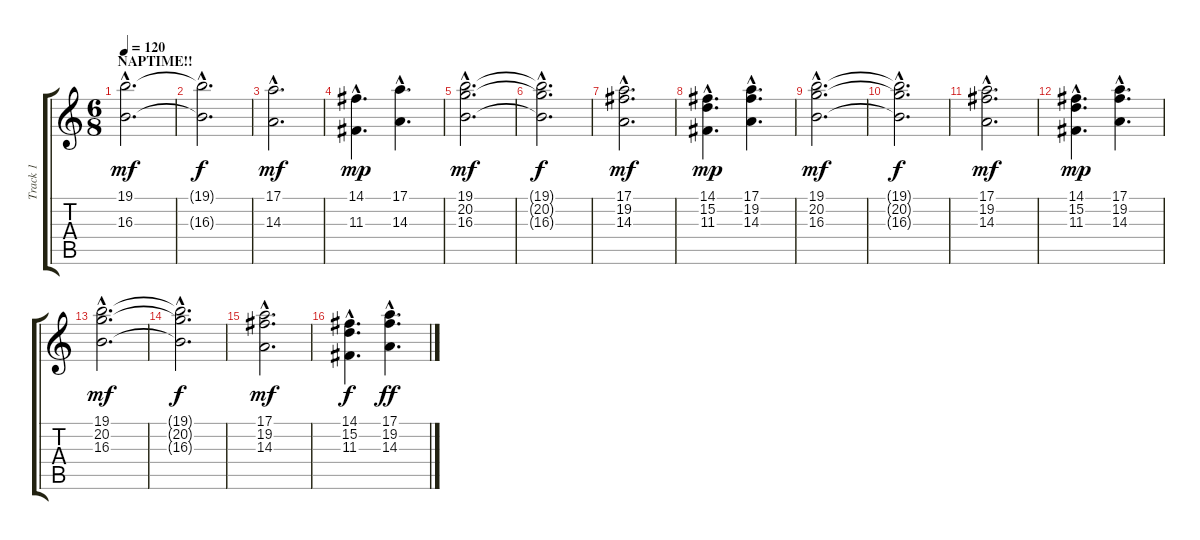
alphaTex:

\track ("Track 1" "Track 1") {instrument stringensemble1}
\staff {score tabs}
\tuning (E4 B3 G3 D3 A2 E2) {hide}
\ts (6 8)
\section ("" "NAPTIME!! ")
\tempo 120
\clef g2
\ks c
(19.1{hac} 16.3{hac}).2{d dy mf} |
(19.1{hac t} 16.3{hac t}).2{d dy f} |
(17.1{hac} 14.3{hac}).2{d dy mf} |
(14.1{hac} 11.3{hac}).4{d dy mp} (17.1{hac} 14.3{hac}).4{d} |
(19.1{hac} 20.2{hac} 16.3{hac}).2{d dy mf} |
(19.1{hac t} 20.2{hac t} 16.3{hac t}).2{d dy f} |
(17.1{hac} 19.2{hac} 14.3{hac}).2{d dy mf} |
(14.1{hac} 15.2{hac} 11.3{hac}).4{d dy mp} (17.1{hac} 19.2{hac} 14.3{hac}).4{d} |
(19.1{hac} 20.2{hac} 16.3{hac}).2{d dy mf} |
(19.1{hac t} 20.2{hac t} 16.3{hac t}).2{d dy f} |
(17.1{hac} 19.2{hac} 14.3{hac}).2{d dy mf} |
(14.1{hac} 15.2{hac} 11.3{hac}).4{d dy mp} (17.1{hac} 19.2{hac} 14.3{hac}).4{d} |
(19.1{hac} 20.2{hac} 16.3{hac}).2{d dy mf} |
(19.1{hac t} 20.2{hac t} 16.3{hac t}).2{d dy f} |
(17.1{hac} 19.2{hac} 14.3{hac}).2{d dy mf} |
(14.1{hac} 15.2{hac} 11.3{hac}).4{d dy f} (17.1{hac} 19.2{hac} 14.3{hac}).4{d dy ff}
